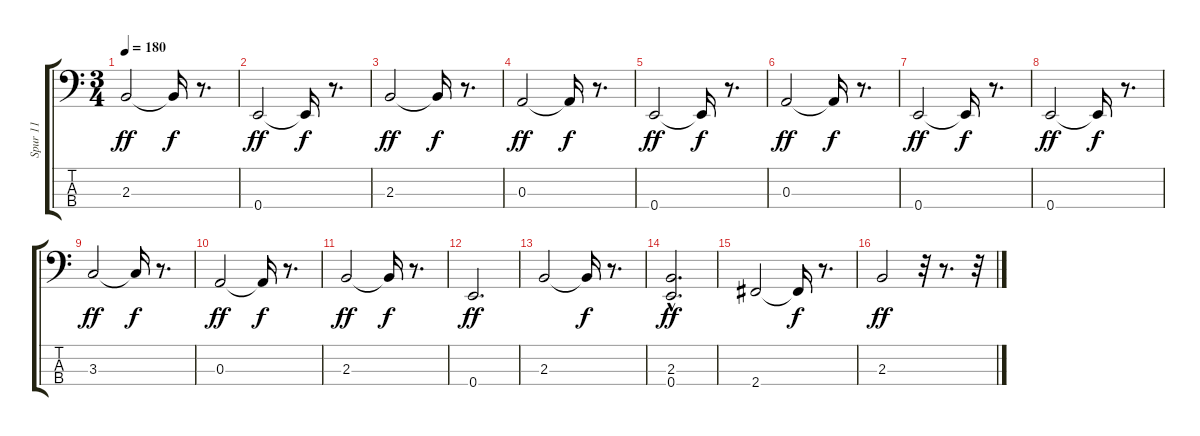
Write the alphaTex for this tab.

\track ("Spur 11" "Spur 11") {instrument electricbassfinger}
\staff {score tabs}
\tuning (G2 D2 A1 E1) {hide}
\ts (3 4)
\tempo 180
\clef f4
\ks c
2.3.2{dy ff} 2.3{t}.16{dy f} r.8{d} |
0.4.2{dy ff} 0.4{t}.16{dy f} r.8{d} |
2.3.2{dy ff} 2.3{t}.16{dy f} r.8{d} |
0.3.2{dy ff} 0.3{t}.16{dy f} r.8{d} |
0.4.2{dy ff} 0.4{t}.16{dy f} r.8{d} |
0.3.2{dy ff} 0.3{t}.16{dy f} r.8{d} |
0.4.2{dy ff} 0.4{t}.16{dy f} r.8{d} |
0.4.2{dy ff} 0.4{t}.16{dy f} r.8{d} |
3.3.2{dy ff} 3.3{t}.16{dy f} r.8{d} |
0.3.2{dy ff} 0.3{t}.16{dy f} r.8{d} |
2.3.2{dy ff} 2.3{t}.16{dy f} r.8{d} |
0.4.2{d dy ff} |
2.3.2 2.3{t}.16{dy f} r.8{d} |
(2.3 0.4{hac}).2{d dy ff} |
2.4.2 2.4{t}.16{dy f} r.8{d} |
2.3.2{dy ff} r.32 r.8{d} r.32
